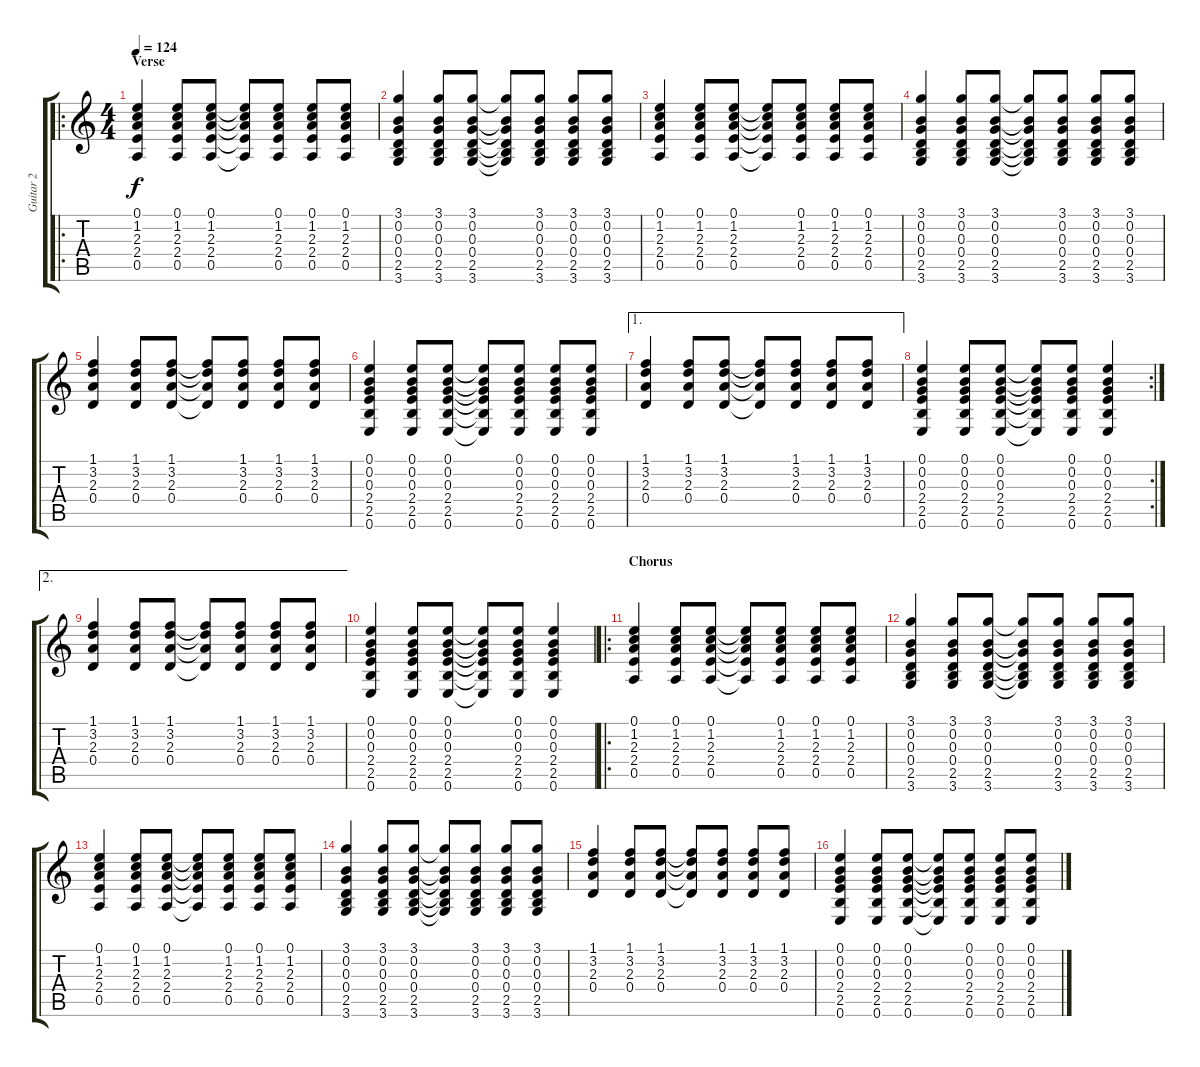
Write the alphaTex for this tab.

\track ("Guitar 2" "Guitar 2") {instrument acousticguitarsteel}
\staff {score tabs}
\tuning (E4 B3 G3 D3 A2 E2) {hide}
\ro
\ts (4 4)
\section ("" "Verse")
\tempo 124
\clef g2
\ks c
(0.1 1.2 2.3 2.4 0.5).4{dy f} (0.1 1.2 2.3 2.4 0.5).8 (0.1 1.2 2.3 2.4 0.5).8 (0.1{t} 1.2{t} 2.3{t} 2.4{t} 0.5{t}).8 (0.1 1.2 2.3 2.4 0.5).8 (0.1 1.2 2.3 2.4 0.5).8 (0.1 1.2 2.3 2.4 0.5).8 |
(3.1 0.2 0.3 0.4 2.5 3.6).4 (3.1 0.2 0.3 0.4 2.5 3.6).8 (3.1 0.2 0.3 0.4 2.5 3.6).8 (3.1{t} 0.2{t} 0.3{t} 0.4{t} 2.5{t} 3.6{t}).8 (3.1 0.2 0.3 0.4 2.5 3.6).8 (3.1 0.2 0.3 0.4 2.5 3.6).8 (3.1 0.2 0.3 0.4 2.5 3.6).8 |
(0.1 1.2 2.3 2.4 0.5).4 (0.1 1.2 2.3 2.4 0.5).8 (0.1 1.2 2.3 2.4 0.5).8 (0.1{t} 1.2{t} 2.3{t} 2.4{t} 0.5{t}).8 (0.1 1.2 2.3 2.4 0.5).8 (0.1 1.2 2.3 2.4 0.5).8 (0.1 1.2 2.3 2.4 0.5).8 |
(3.1 0.2 0.3 0.4 2.5 3.6).4 (3.1 0.2 0.3 0.4 2.5 3.6).8 (3.1 0.2 0.3 0.4 2.5 3.6).8 (3.1{t} 0.2{t} 0.3{t} 0.4{t} 2.5{t} 3.6{t}).8 (3.1 0.2 0.3 0.4 2.5 3.6).8 (3.1 0.2 0.3 0.4 2.5 3.6).8 (3.1 0.2 0.3 0.4 2.5 3.6).8 |
(1.1 3.2 2.3 0.4).4 (1.1 3.2 2.3 0.4).8 (1.1 3.2 2.3 0.4).8 (1.1{t} 3.2{t} 2.3{t} 0.4{t}).8 (1.1 3.2 2.3 0.4).8 (1.1 3.2 2.3 0.4).8 (1.1 3.2 2.3 0.4).8 |
(0.1 0.2 0.3 2.4 2.5 0.6).4 (0.1 0.2 0.3 2.4 2.5 0.6).8 (0.1 0.2 0.3 2.4 2.5 0.6).8 (0.1{t} 0.2{t} 0.3{t} 2.4{t} 2.5{t} 0.6{t}).8 (0.1 0.2 0.3 2.4 2.5 0.6).8 (0.1 0.2 0.3 2.4 2.5 0.6).8 (0.1 0.2 0.3 2.4 2.5 0.6).8 |
\ae 1
(1.1 3.2 2.3 0.4).4 (1.1 3.2 2.3 0.4).8 (1.1 3.2 2.3 0.4).8 (1.1{t} 3.2{t} 2.3{t} 0.4{t}).8 (1.1 3.2 2.3 0.4).8 (1.1 3.2 2.3 0.4).8 (1.1 3.2 2.3 0.4).8 |
\rc 2
(0.1 0.2 0.3 2.4 2.5 0.6).4 (0.1 0.2 0.3 2.4 2.5 0.6).8 (0.1 0.2 0.3 2.4 2.5 0.6).8 (0.1{t} 0.2{t} 0.3{t} 2.4{t} 2.5{t} 0.6{t}).8 (0.1 0.2 0.3 2.4 2.5 0.6).8 (0.1 0.2 0.3 2.4 2.5 0.6).4 |
\ae 2
(1.1 3.2 2.3 0.4).4 (1.1 3.2 2.3 0.4).8 (1.1 3.2 2.3 0.4).8 (1.1{t} 3.2{t} 2.3{t} 0.4{t}).8 (1.1 3.2 2.3 0.4).8 (1.1 3.2 2.3 0.4).8 (1.1 3.2 2.3 0.4).8 |
(0.1 0.2 0.3 2.4 2.5 0.6).4 (0.1 0.2 0.3 2.4 2.5 0.6).8 (0.1 0.2 0.3 2.4 2.5 0.6).8 (0.1{t} 0.2{t} 0.3{t} 2.4{t} 2.5{t} 0.6{t}).8 (0.1 0.2 0.3 2.4 2.5 0.6).8 (0.1 0.2 0.3 2.4 2.5 0.6).4 |
\ro
\section ("" "Chorus")
(0.1 1.2 2.3 2.4 0.5).4 (0.1 1.2 2.3 2.4 0.5).8 (0.1 1.2 2.3 2.4 0.5).8 (0.1{t} 1.2{t} 2.3{t} 2.4{t} 0.5{t}).8 (0.1 1.2 2.3 2.4 0.5).8 (0.1 1.2 2.3 2.4 0.5).8 (0.1 1.2 2.3 2.4 0.5).8 |
(3.1 0.2 0.3 0.4 2.5 3.6).4 (3.1 0.2 0.3 0.4 2.5 3.6).8 (3.1 0.2 0.3 0.4 2.5 3.6).8 (3.1{t} 0.2{t} 0.3{t} 0.4{t} 2.5{t} 3.6{t}).8 (3.1 0.2 0.3 0.4 2.5 3.6).8 (3.1 0.2 0.3 0.4 2.5 3.6).8 (3.1 0.2 0.3 0.4 2.5 3.6).8 |
(0.1 1.2 2.3 2.4 0.5).4 (0.1 1.2 2.3 2.4 0.5).8 (0.1 1.2 2.3 2.4 0.5).8 (0.1{t} 1.2{t} 2.3{t} 2.4{t} 0.5{t}).8 (0.1 1.2 2.3 2.4 0.5).8 (0.1 1.2 2.3 2.4 0.5).8 (0.1 1.2 2.3 2.4 0.5).8 |
(3.1 0.2 0.3 0.4 2.5 3.6).4 (3.1 0.2 0.3 0.4 2.5 3.6).8 (3.1 0.2 0.3 0.4 2.5 3.6).8 (3.1{t} 0.2{t} 0.3{t} 0.4{t} 2.5{t} 3.6{t}).8 (3.1 0.2 0.3 0.4 2.5 3.6).8 (3.1 0.2 0.3 0.4 2.5 3.6).8 (3.1 0.2 0.3 0.4 2.5 3.6).8 |
(1.1 3.2 2.3 0.4).4 (1.1 3.2 2.3 0.4).8 (1.1 3.2 2.3 0.4).8 (1.1{t} 3.2{t} 2.3{t} 0.4{t}).8 (1.1 3.2 2.3 0.4).8 (1.1 3.2 2.3 0.4).8 (1.1 3.2 2.3 0.4).8 |
(0.1 0.2 0.3 2.4 2.5 0.6).4 (0.1 0.2 0.3 2.4 2.5 0.6).8 (0.1 0.2 0.3 2.4 2.5 0.6).8 (0.1{t} 0.2{t} 0.3{t} 2.4{t} 2.5{t} 0.6{t}).8 (0.1 0.2 0.3 2.4 2.5 0.6).8 (0.1 0.2 0.3 2.4 2.5 0.6).8 (0.1 0.2 0.3 2.4 2.5 0.6).8
